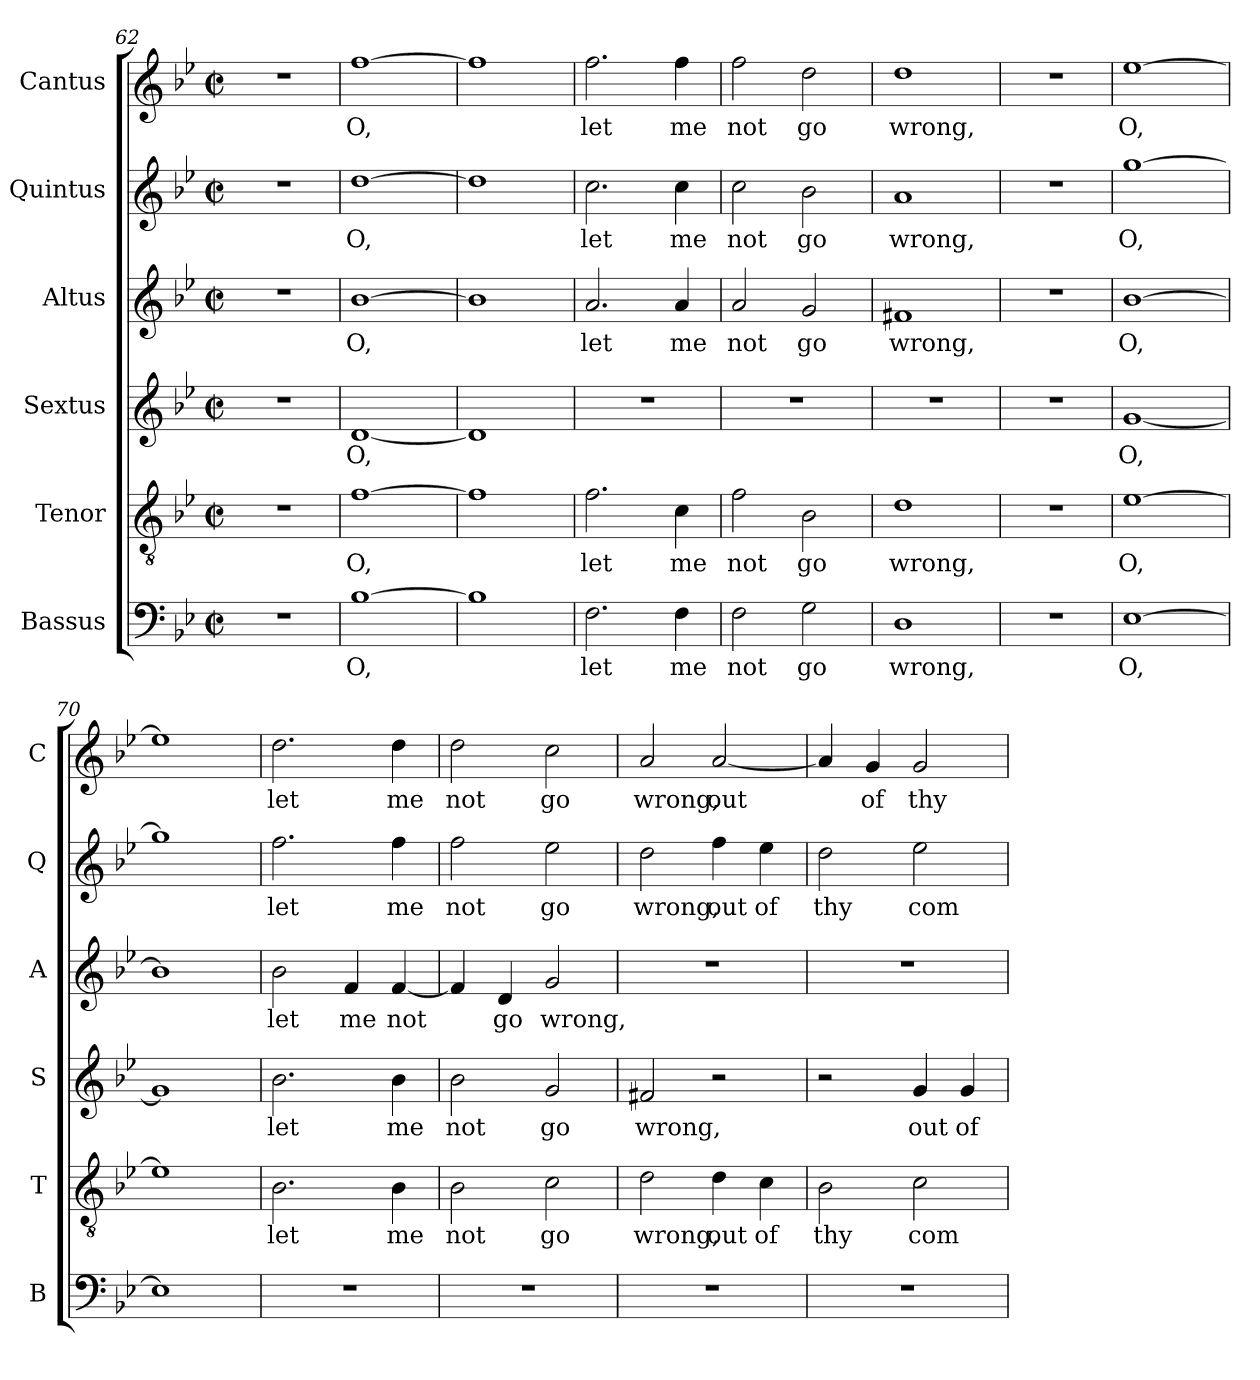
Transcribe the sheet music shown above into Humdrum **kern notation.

**kern	**text	**kern	**text	**kern	**text	**kern	**text	**kern	**text	**kern	**text
*part6	*part6	*part5	*part5	*part4	*part4	*part3	*part3	*part2	*part2	*part1	*part1
*staff6	*staff6	*staff5	*staff5	*staff4	*staff4	*staff3	*staff3	*staff2	*staff2	*staff1	*staff1
*I"Bassus	*	*I"Tenor	*	*I"Sextus	*	*I"Altus	*	*I"Quintus	*	*I"Cantus	*
*I'B	*	*I'T	*	*I'S	*	*I'A	*	*I'Q	*	*I'C	*
*clefF4	*	*clefGv2	*	*clefG2	*	*clefG2	*	*clefG2	*	*clefG2	*
*k[b-e-]	*	*k[b-e-]	*	*k[b-e-]	*	*k[b-e-]	*	*k[b-e-]	*	*k[b-e-]	*
*B-:	*	*B-:	*	*B-:	*	*B-:	*	*B-:	*	*B-:	*
*M2/2	*	*M2/2	*	*M2/2	*	*M2/2	*	*M2/2	*	*M2/2	*
*met(c|)	*	*met(c|)	*	*met(c|)	*	*met(c|)	*	*met(c|)	*	*met(c|)	*
=62	=62	=62	=62	=62	=62	=62	=62	=62	=62	=62	=62
1r	.	1r	.	1r	.	1r	.	1r	.	1r	.
!!LO:PB:g=z
=63	=63	=63	=63	=63	=63	=63	=63	=63	=63	=63	=63
!	!LO:LY:b	!	!LO:LY:b	!	!LO:LY:b	!	!LO:LY:b	!	!LO:LY:b	!	!LO:LY:b
[1B-	O,	[1f	O,	[1d	O,	[1b-	O,	[1dd	O,	[1ff	O,
=64	=64	=64	=64	=64	=64	=64	=64	=64	=64	=64	=64
1B-]	.	1f]	.	1d]	.	1b-]	.	1dd]	.	1ff]	.
=65	=65	=65	=65	=65	=65	=65	=65	=65	=65	=65	=65
!	!LO:LY:b	!	!LO:LY:b	!	!	!	!LO:LY:b	!	!LO:LY:b	!	!LO:LY:b
2.F\	let	2.f\	let	1r	.	2.a/	let	2.cc\	let	2.ff\	let
!	!LO:LY:b	!	!LO:LY:b	!	!	!	!LO:LY:b	!	!LO:LY:b	!	!LO:LY:b
4F\	me	4c\	me	.	.	4a/	me	4cc\	me	4ff\	me
=66	=66	=66	=66	=66	=66	=66	=66	=66	=66	=66	=66
!	!LO:LY:b	!	!LO:LY:b	!	!	!	!LO:LY:b	!	!LO:LY:b	!	!LO:LY:b
2F\	not	2f\	not	1r	.	2a/	not	2cc\	not	2ff\	not
!	!LO:LY:b	!	!LO:LY:b	!	!	!	!LO:LY:b	!	!LO:LY:b	!	!LO:LY:b
2G\	go	2B-\	go	.	.	2g/	go	2b-\	go	2dd\	go
=67	=67	=67	=67	=67	=67	=67	=67	=67	=67	=67	=67
!	!LO:LY:b	!	!LO:LY:b	!	!	!	!LO:LY:b	!	!LO:LY:b	!	!LO:LY:b
1D	wrong,	1d	wrong,	1r	.	1f#X	wrong,	1a	wrong,	1dd	wrong,
=68	=68	=68	=68	=68	=68	=68	=68	=68	=68	=68	=68
1r	.	1r	.	1r	.	1r	.	1r	.	1r	.
=69	=69	=69	=69	=69	=69	=69	=69	=69	=69	=69	=69
!	!LO:LY:b	!	!LO:LY:b	!	!LO:LY:b	!	!LO:LY:b	!	!LO:LY:b	!	!LO:LY:b
[1E-	O,	[1e-	O,	[1g	O,	[1b-	O,	[1gg	O,	[1ee-	O,
=70	=70	=70	=70	=70	=70	=70	=70	=70	=70	=70	=70
1E-]	.	1e-]	.	1g]	.	1b-]	.	1gg]	.	1ee-]	.
=71	=71	=71	=71	=71	=71	=71	=71	=71	=71	=71	=71
!	!	!	!LO:LY:b	!	!LO:LY:b	!	!LO:LY:b	!	!LO:LY:b	!	!LO:LY:b
1r	.	2.B-\	let	2.b-\	let	2b-\	let	2.ff\	let	2.dd\	let
!	!	!	!	!	!	!	!LO:LY:b	!	!	!	!
.	.	.	.	.	.	4f/	me	.	.	.	.
!	!	!	!LO:LY:b	!	!LO:LY:b	!	!LO:LY:b	!	!LO:LY:b	!	!LO:LY:b
.	.	4B-\	me	4b-\	me	[4f/	not	4ff\	me	4dd\	me
!!LO:LB:g=z
=72	=72	=72	=72	=72	=72	=72	=72	=72	=72	=72	=72
!	!	!	!LO:LY:b	!	!LO:LY:b	!	!	!	!LO:LY:b	!	!LO:LY:b
1r	.	2B-\	not	2b-\	not	4f/]	.	2ff\	not	2dd\	not
!	!	!	!	!	!	!	!LO:LY:b	!	!	!	!
.	.	.	.	.	.	4d/	go	.	.	.	.
!	!	!	!LO:LY:b	!	!LO:LY:b	!	!LO:LY:b	!	!LO:LY:b	!	!LO:LY:b
.	.	2c\	go	2g/	go	2g/	wrong,	2ee-\	go	2cc\	go
=73	=73	=73	=73	=73	=73	=73	=73	=73	=73	=73	=73
!	!	!	!LO:LY:b	!	!LO:LY:b	!	!	!	!LO:LY:b	!	!LO:LY:b
1r	.	2d\	wrong,	2f#X/	wrong,	1r	.	2dd\	wrong,	2a/	wrong,
!	!	!	!LO:LY:b	!	!	!	!	!	!LO:LY:b	!	!LO:LY:b
.	.	4d\	out	2r	.	.	.	4ff\	out	[2a/	out
!	!	!	!LO:LY:b	!	!	!	!	!	!LO:LY:b	!	!
.	.	4c\	of	.	.	.	.	4ee-\	of	.	.
=74	=74	=74	=74	=74	=74	=74	=74	=74	=74	=74	=74
!	!	!	!LO:LY:b	!	!	!	!	!	!LO:LY:b	!	!
1r	.	2B-\	thy	2r	.	1r	.	2dd\	thy	4a/]	.
!	!	!	!	!	!	!	!	!	!	!	!LO:LY:b
.	.	.	.	.	.	.	.	.	.	4g/	of
!	!	!	!LO:LY:b	!	!LO:LY:b	!	!	!	!LO:LY:b	!	!LO:LY:b
.	.	2c\	com-	4g/	out	.	.	2ee-\	com-	2g/	thy
!	!	!	!	!	!LO:LY:b	!	!	!	!	!	!
.	.	.	.	4g/	of	.	.	.	.	.	.
=	=	=	=	=	=	=	=	=	=	=	=
*-	*-	*-	*-	*-	*-	*-	*-	*-	*-	*-	*-
